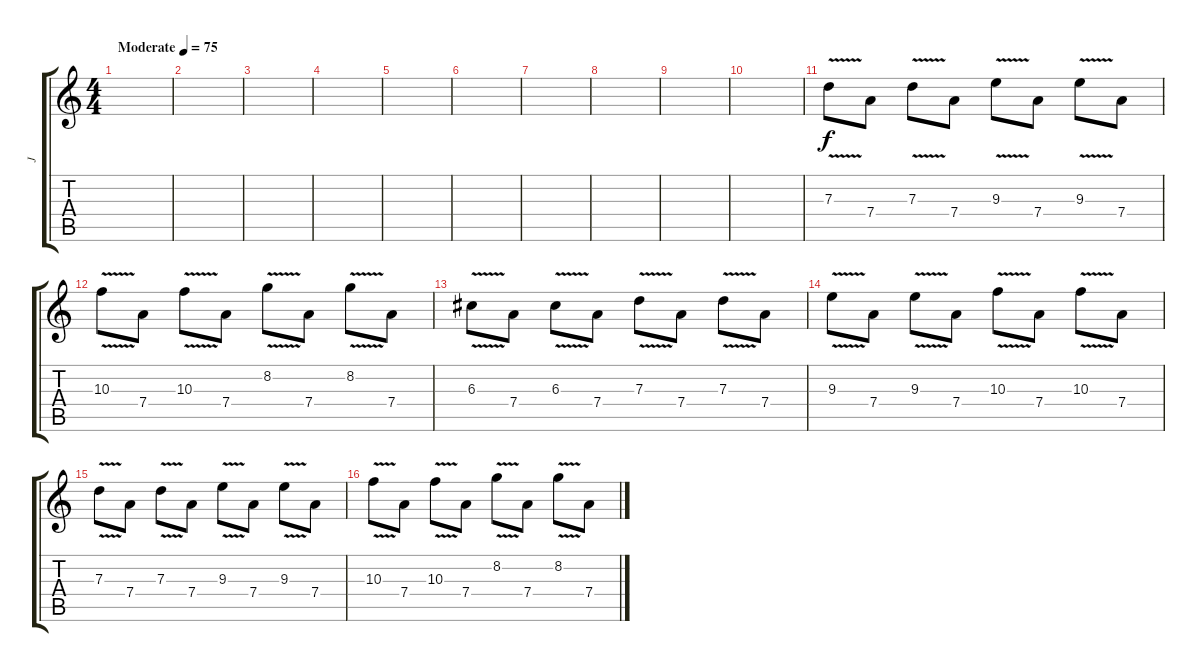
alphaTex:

\track ("J" "J") {instrument electricguitarjazz}
\staff {score tabs}
\tuning (E4 B3 G3 D3 A2 E2) {hide}
\ts (4 4)
\tempo (75 "Moderate")
\clef g2
\ks c
|
|
|
|
|
|
|
|
|
|
7.3{v}.8 7.4.8 7.3{v}.8 7.4.8 9.3{v}.8 7.4.8 9.3{v}.8 7.4.8 |
10.3{v}.8 7.4.8 10.3{v}.8 7.4.8 8.2{v}.8 7.4.8 8.2{v}.8 7.4.8 |
6.3{v}.8 7.4.8 6.3{v}.8 7.4.8 7.3{v}.8 7.4.8 7.3{v}.8 7.4.8 |
9.3{v}.8 7.4.8 9.3{v}.8 7.4.8 10.3{v}.8 7.4.8 10.3{v}.8 7.4.8 |
7.3{v}.8 7.4.8 7.3{v}.8 7.4.8 9.3{v}.8 7.4.8 9.3{v}.8 7.4.8 |
10.3{v}.8 7.4.8 10.3{v}.8 7.4.8 8.2{v}.8 7.4.8 8.2{v}.8 7.4.8
